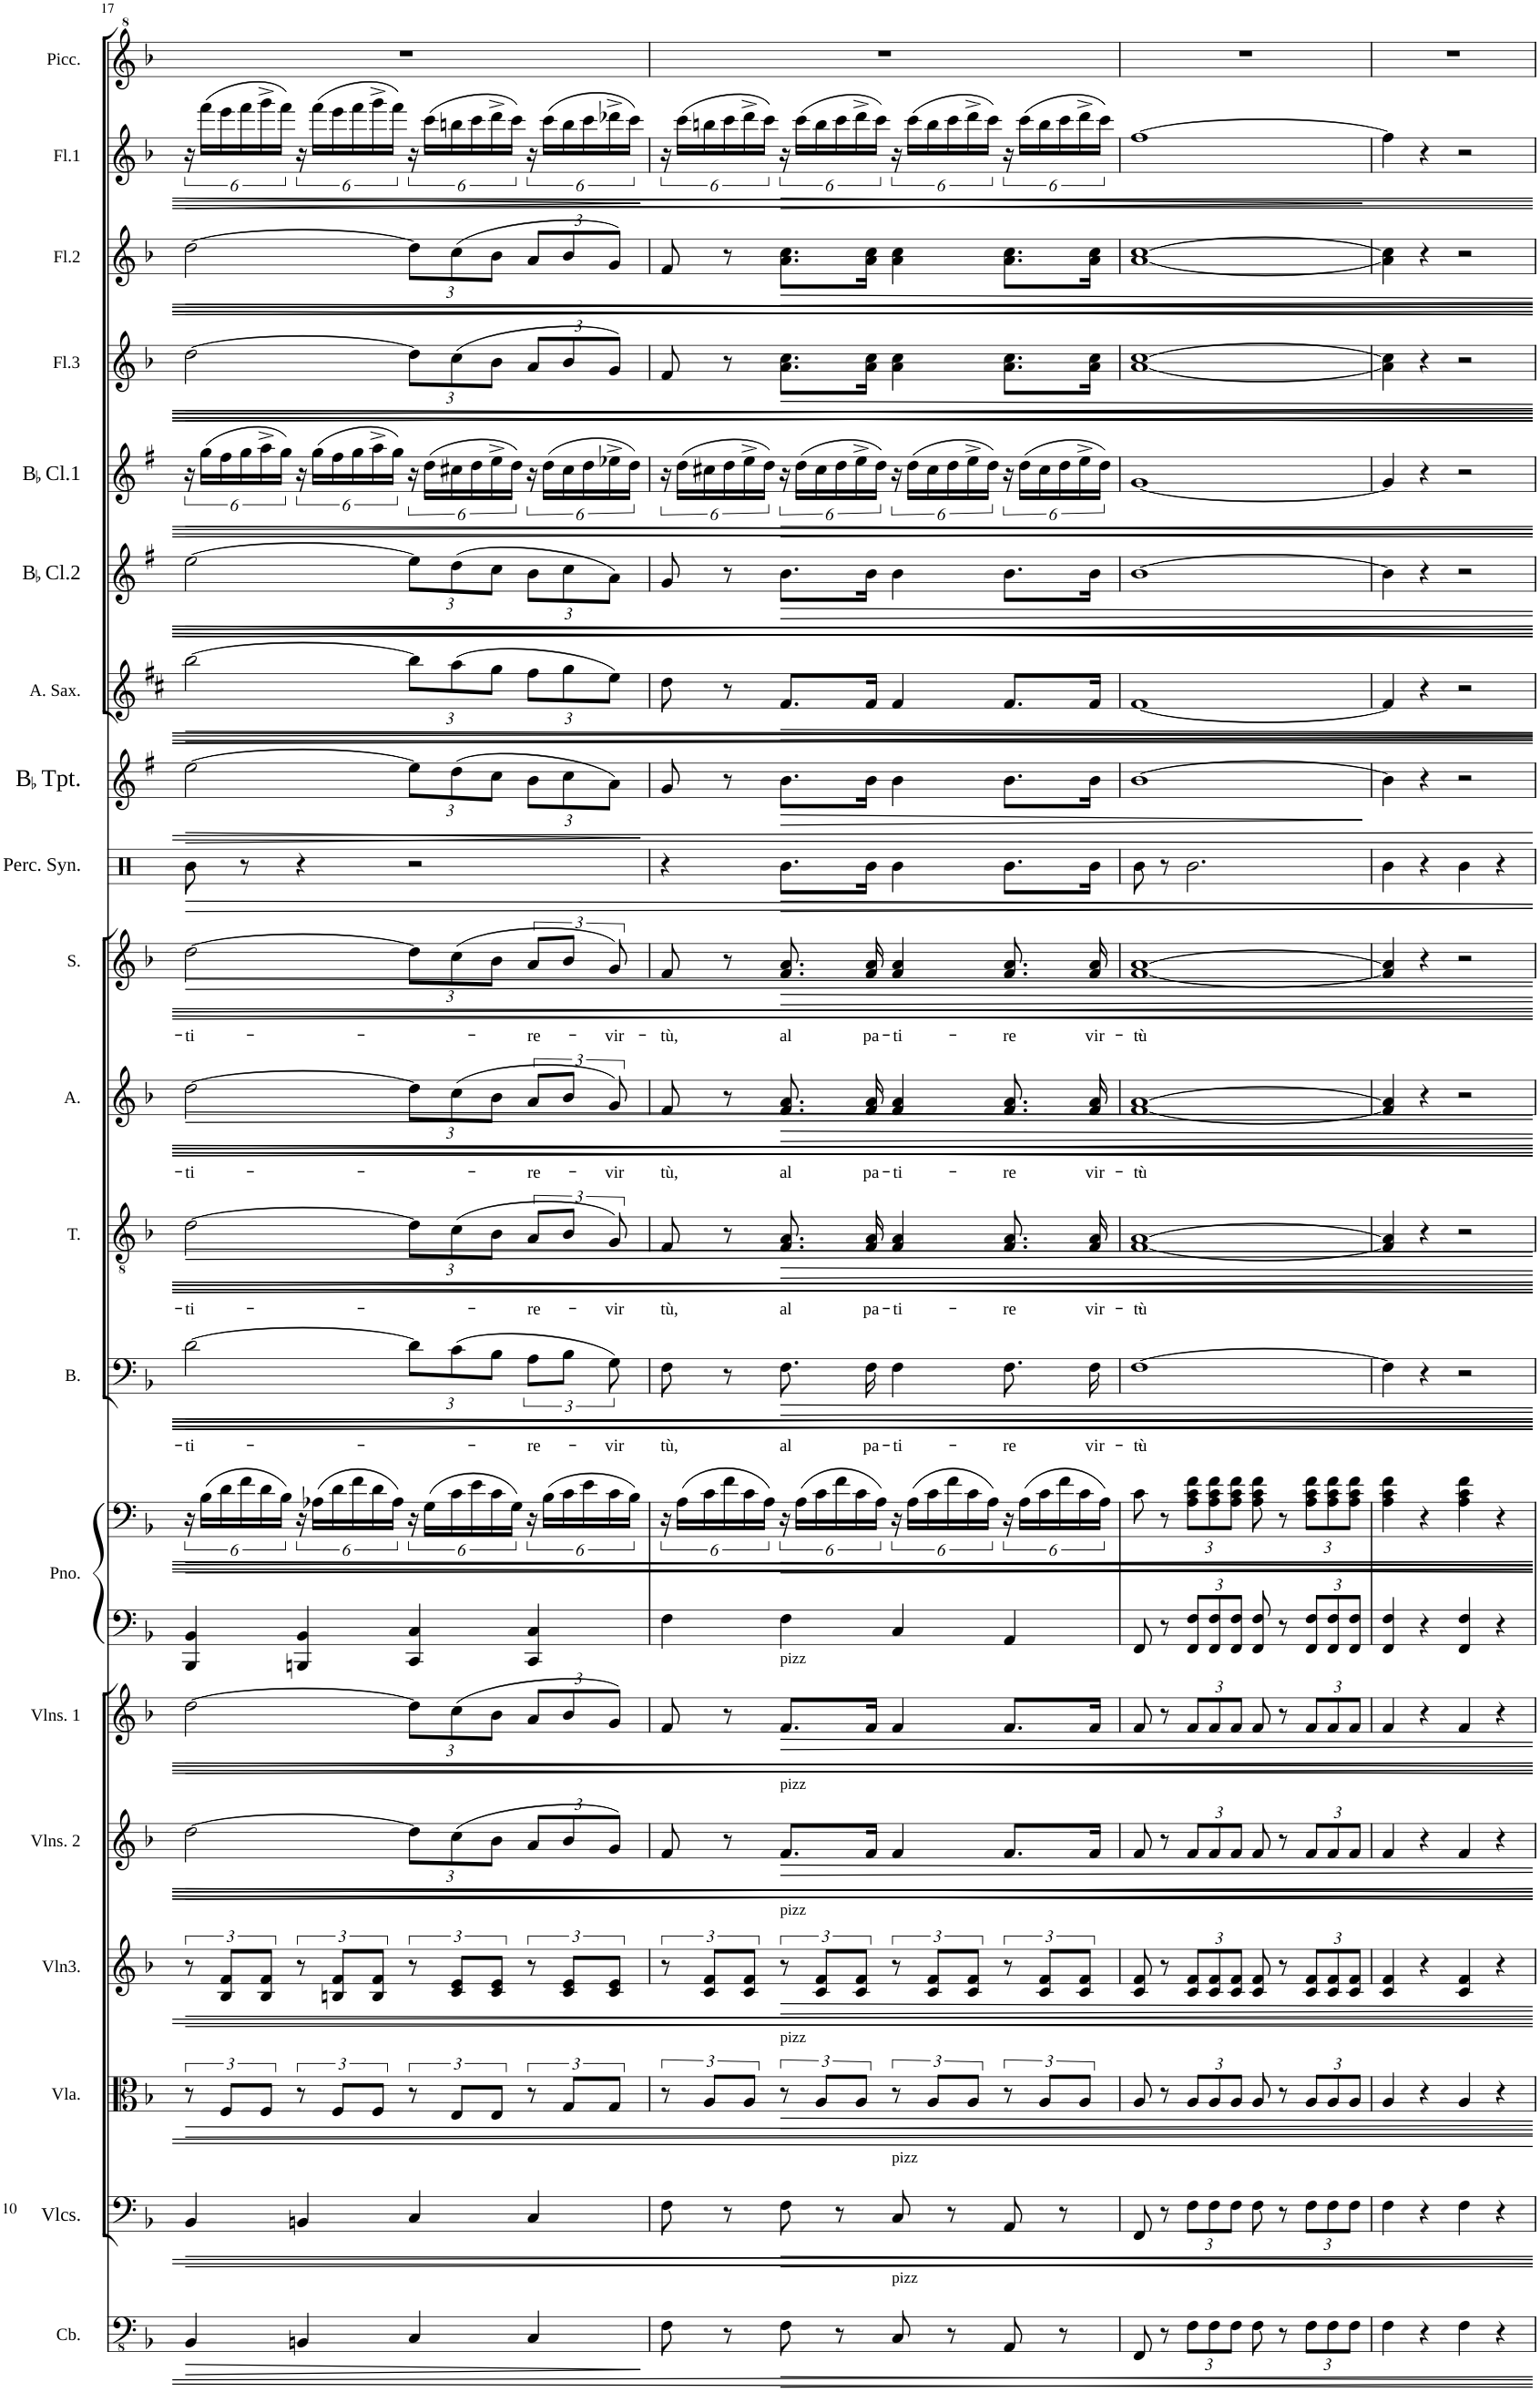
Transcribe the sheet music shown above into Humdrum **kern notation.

**kern	**kern	**kern	**kern	**kern	**kern	**kern	**kern	**kern	**text	**kern	**text	**kern	**text	**kern	**text	**kern	**kern	**kern	**kern	**kern	**kern	**kern	**kern	**dynam	**kern
*part20	*part19	*part18	*part17	*part16	*part15	*part14	*part14	*part13	*part13	*part12	*part12	*part11	*part11	*part10	*part10	*part9	*part8	*part7	*part6	*part5	*part4	*part3	*part2	*part2	*part1
*staff21	*staff20	*staff19	*staff18	*staff17	*staff16	*staff15	*staff14	*staff13	*staff13	*staff12	*staff12	*staff11	*staff11	*staff10	*staff10	*staff9	*staff8	*staff7	*staff6	*staff5	*staff4	*staff3	*staff2	*staff2	*staff1
*I"Contrabass	*I"Violoncellos	*I"Viola	*I"Violin 3	*I"Violins 2	*I"Violins 1	*I"Piano1	*	*I"Bass	*	*I"Tenor	*	*I"Alto	*	*I"Soprano	*	*I"Percussion Synthesizer	*I"BaccidentalFlat Trumpet	*I"Alto Saxophone	*I"BaccidentalFlat Clarinet2	*I"BaccidentalFlat Clarinet1	*I"Flute3	*I"Flute2	*I"Flute1	*	*I"Piccolo
*I'Cb.	*I'Vlcs.	*I'Vla.	*I'Vln3.	*I'Vlns. 2	*I'Vlns. 1	*I'Pno.	*	*I'B.	*	*I'T.	*	*I'A.	*	*I'S.	*	*I'Perc. Syn.	*I'BaccidentalFlat Tpt.	*I'A. Sax.	*I'BaccidentalFlat Cl.2	*I'BaccidentalFlat Cl.1	*I'Fl.3	*I'Fl.2	*I'Fl.1	*	*I'Picc.
!!LO:PB:g=z
*clefFv4	*clefF4	*clefC3	*clefG2	*clefG2	*clefG2	*clefF4	*clefF4	*clefF4	*	*clefGv2	*	*clefG2	*	*clefG2	*	*clefX	*clefG2	*clefG2	*clefG2	*clefG2	*clefG2	*clefG2	*clefG2	*	*clefG^2
*Trd7c12	*	*	*	*	*	*	*	*	*	*	*	*	*	*	*	*	*Trd1c2	*Trd5c9	*Trd1c2	*Trd1c2	*	*	*	*	*Trd-7c-12
*k[b-]	*k[b-]	*k[b-]	*k[b-]	*k[b-]	*k[b-]	*k[b-]	*k[b-]	*k[b-]	*	*k[b-]	*	*k[b-]	*	*k[b-]	*	*k[]	*k[f#]	*k[f#c#]	*k[f#]	*k[f#]	*k[b-]	*k[b-]	*k[b-]	*	*k[b-]
=17	=17	=17	=17	=17	=17	=17	=17	=17	=17	=17	=17	=17	=17	=17	=17	=17	=17	=17	=17	=17	=17	=17	=17	=17	=17
!	!	!	!	!	!	!	!	!	!LO:LY:b	!	!LO:LY:b	!	!LO:LY:b	!	!LO:LY:b	!	!	!	!	!	!	!	!	!LO:HP:b	!
4BBB-/	4BB-/	12r	12r	[2dd\	[2dd\	4BBB-/ 4BB-/	24r	[2d\	-ti-	[2d\	-ti-	[2dd\	-ti-	[2dd\	-ti-	8b\	[2ee\	[2bb\	[2ee\	24r	[2dd\	[2dd\	24r	>	1r
.	.	.	.	.	.	.	(24B-\LL	.	.	.	.	.	.	.	.	.	.	.	.	(24gg\LL	.	.	(24fff\LL	.	.
.	.	12F/L	12B-/ 12f/L	.	.	.	24d\	.	.	.	.	.	.	.	.	.	.	.	.	24ff#\	.	.	24eee\	.	.
.	.	.	.	.	.	.	24f\	.	.	.	.	.	.	.	.	8r	.	.	.	24gg\	.	.	24fff\	.	.
.	.	12F/J	12B-/ 12f/J	.	.	.	24d\	.	.	.	.	.	.	.	.	.	.	.	.	24aa^\	.	.	24ggg^\	.	.
.	.	.	.	.	.	.	24B-\JJ)	.	.	.	.	.	.	.	.	.	.	.	.	24gg\JJ)	.	.	24fff\JJ)	.	.
4BBBn/	4BBn/	12r	12r	.	.	4BBBn/ 4BB-/	24r	.	.	.	.	.	.	.	.	4r	.	.	.	24r	.	.	24r	.	.
.	.	.	.	.	.	.	(24A-X\LL	.	.	.	.	.	.	.	.	.	.	.	.	(24gg\LL	.	.	(24fff\LL	.	.
.	.	12F/L	12Bn/ 12f/L	.	.	.	24d\	.	.	.	.	.	.	.	.	.	.	.	.	24ff#\	.	.	24eee\	.	.
.	.	.	.	.	.	.	24f\	.	.	.	.	.	.	.	.	.	.	.	.	24gg\	.	.	24fff\	.	.
.	.	12F/J	12B/ 12f/J	.	.	.	24d\	.	.	.	.	.	.	.	.	.	.	.	.	24aa^\	.	.	24ggg^\	.	.
.	.	.	.	.	.	.	24A-\JJ)	.	.	.	.	.	.	.	.	.	.	.	.	24gg\JJ)	.	.	24fff\JJ)	.	.
*	*	*	*	*Xbrackettup	*Xbrackettup	*	*	*Xbrackettup	*	*Xbrackettup	*	*Xbrackettup	*	*Xbrackettup	*	*	*Xbrackettup	*Xbrackettup	*Xbrackettup	*	*Xbrackettup	*Xbrackettup	*	*	*
4CC/	4C/	12r	12r	12dd\L]	12dd\L]	4CC/ 4C/	24r	12d\L]	.	12d\L]	.	12dd\L]	.	12dd\L]	.	2r	12ee\L]	12bb\L]	12ee\L]	24r	12dd\L]	12dd\L]	24r	.	.
.	.	.	.	.	.	.	(24G\LL	.	.	.	.	.	.	.	.	.	.	.	.	(24dd\LL	.	.	(24ccc\LL	.	.
.	.	12E/L	12c/ 12e/L	(12cc\	(12cc\	.	24c\	(12c\	.	(12c\	.	(12cc\	.	(12cc\	.	.	(12dd\	(12aa\	(12dd\	24cc#X\	(12cc\	(12cc\	24bbn\	.	.
.	.	.	.	.	.	.	24e\	.	.	.	.	.	.	.	.	.	.	.	.	24dd\	.	.	24ccc\	.	.
.	.	12E/J	12c/ 12e/J	12b-\J	12b-\J	.	24c\	12B-\J	.	12B-\J	.	12b-\J	.	12b-\J	.	.	12cc\J	12gg\J	12cc\J	24ee^\	12b-\J	12b-\J	24ddd^\	.	.
.	.	.	.	.	.	.	24G\JJ)	.	.	.	.	.	.	.	.	.	.	.	.	24dd\JJ)	.	.	24ccc\JJ)	.	.
*	*	*	*	*	*	*	*	*brackettup	*	*	*	*	*	*	*	*	*	*	*	*	*	*	*	*	*
!	!	!	!	!	!	!	!	!	!LO:LY:b	!	!	!	!	!	!	!	!	!	!	!	!	!	!	!	!
*	*	*	*	*	*	*	*	*	*	*brackettup	*	*	*	*	*	*	*	*	*	*	*	*	*	*	*
!	!	!	!	!	!	!	!	!	!	!	!LO:LY:b	!	!	!	!	!	!	!	!	!	!	!	!	!	!
*	*	*	*	*	*	*	*	*	*	*	*	*brackettup	*	*	*	*	*	*	*	*	*	*	*	*	*
!	!	!	!	!	!	!	!	!	!	!	!	!	!LO:LY:b	!	!	!	!	!	!	!	!	!	!	!	!
*	*	*	*	*	*	*	*	*	*	*	*	*	*	*brackettup	*	*	*	*	*	*	*	*	*	*	*
!	!	!	!	!	!	!	!	!	!	!	!	!	!	!	!LO:LY:b	!	!	!	!	!	!	!	!	!	!
4CC/	4C/	12r	12r	12a/L	12a/L	4CC/ 4C/	24r	12A\L	-re-	12A/L	-re-	12a/L	-re-	12a/L	-re-	.	12b\L	12ff#\L	12b\L	24r	12a/L	12a/L	24r	.	.
.	.	.	.	.	.	.	(24B-\LL	.	.	.	.	.	.	.	.	.	.	.	.	(24dd\LL	.	.	(24ccc\LL	.	.
.	.	12G/L	12c/ 12e/L	12b-/	12b-/	.	24c\	12B-\J	.	12B-/J	.	12b-/J	.	12b-/J	.	.	12cc\	12gg\	12cc\	24cc#\	12b-/	12b-/	24bb\	.	.
.	.	.	.	.	.	.	24e\	.	.	.	.	.	.	.	.	.	.	.	.	24dd\	.	.	24ccc\	.	.
!	!	!	!	!	!	!	!	!	!LO:LY:b	!	!LO:LY:b	!	!LO:LY:b	!	!LO:LY:b	!	!	!	!	!	!	!	!	!	!
.	.	12G/J	12c/ 12e/J	12g/J)	12g/J)	.	24c\	12G\)	-vir	12G/)	-vir	12g/)	-vir	12g/)	-vir-	.	12a\J)	12ee\J)	12a\J)	24ee-X^\	12g/J)	12g/J)	24ddd-X^\	.	.
.	.	.	.	.	.	.	24B-\JJ)	.	.	.	.	.	.	.	.	.	.	.	.	24dd\JJ)	.	.	24ccc\JJ)	.	.
.	.	.	.	.	.	.	.	.	.	.	.	.	.	.	.	.	.	.	.	.	.	.	.	]	.
=18	=18	=18	=18	=18	=18	=18	=18	=18	=18	=18	=18	=18	=18	=18	=18	=18	=18	=18	=18	=18	=18	=18	=18	=18	=18
!	!	!	!	!	!	!	!	!	!LO:LY:b	!	!LO:LY:b	!	!LO:LY:b	!	!LO:LY:b	!	!	!	!	!	!	!	!	!	!
8FF\	8F\	12r	12r	8f/	8f/	4F\	24r	8F\	-tù,	8F/	-tù,	8f/	-tù,	8f/	-tù,	4r	8g/	8dd\	8g/	24r	8f/	8f/	24r	.	1r
.	.	.	.	.	.	.	(24A\LL	.	.	.	.	.	.	.	.	.	.	.	.	(24dd\LL	.	.	(24ccc\LL	.	.
.	.	12A/L	12c/ 12f/L	.	.	.	24c\	.	.	.	.	.	.	.	.	.	.	.	.	24cc#X\	.	.	24bbn\	.	.
8r	8r	.	.	8r	8r	.	24f\	8r	.	8r	.	8r	.	8r	.	.	8r	8r	8r	24dd\	8r	8r	24ccc\	.	.
.	.	12A/J	12c/ 12f/J	.	.	.	24c\	.	.	.	.	.	.	.	.	.	.	.	.	24ee^\	.	.	24ddd^\	.	.
.	.	.	.	.	.	.	24A\JJ)	.	.	.	.	.	.	.	.	.	.	.	.	24dd\JJ)	.	.	24ccc\JJ)	.	.
!	!	!	!	!	!LO:TX:a:t=pizz	!	!	!	!	!	!	!	!	!	!	!	!	!	!	!	!	!	!	!	!
!	!	!	!	!LO:TX:a:t=pizz	!	!	!	!	!	!	!	!	!	!	!	!	!	!	!	!	!	!	!	!	!
!	!	!	!LO:TX:a:t=pizz	!	!	!	!	!	!	!	!	!	!	!	!	!	!	!	!	!	!	!	!	!	!
!	!	!LO:TX:a:t=pizz	!	!	!	!	!	!	!	!	!	!	!	!	!	!	!	!	!	!	!	!	!	!	!
!	!	!	!	!	!	!	!	!	!LO:LY:b	!	!LO:LY:b	!	!LO:LY:b	!	!LO:LY:b	!	!	!	!	!	!	!	!	!LO:HP:b	!
8FF\	8F\	12r	12r	8.f/L	8.f/L	4F\	24r	8.F\	al	8.F/ 8.A/	al	8.f/ 8.a/	al	8.f/ 8.a/	al	8.b\L	8.b\L	8.f#/L	8.b\L	24r	8.a\ 8.cc\L	8.a\ 8.cc\L	24r	>	.
.	.	.	.	.	.	.	(24A\LL	.	.	.	.	.	.	.	.	.	.	.	.	(24dd\LL	.	.	(24ccc\LL	.	.
.	.	12A/L	12c/ 12f/L	.	.	.	24c\	.	.	.	.	.	.	.	.	.	.	.	.	24cc#\	.	.	24bb\	.	.
8r	8r	.	.	.	.	.	24f\	.	.	.	.	.	.	.	.	.	.	.	.	24dd\	.	.	24ccc\	.	.
.	.	12A/J	12c/ 12f/J	.	.	.	24c\	.	.	.	.	.	.	.	.	.	.	.	.	24ee^\	.	.	24ddd^\	.	.
!	!	!	!	!	!	!	!	!	!LO:LY:b	!	!LO:LY:b	!	!LO:LY:b	!	!LO:LY:b	!	!	!	!	!	!	!	!	!	!
.	.	.	.	16f/Jk	16f/Jk	.	.	16F\	pa-	16F/ 16A/	pa-	16f/ 16a/	pa-	16f/ 16a/	pa-	16b\Jk	16b\Jk	16f#/Jk	16b\Jk	.	16a\ 16cc\Jk	16a\ 16cc\Jk	.	.	.
.	.	.	.	.	.	.	24A\JJ)	.	.	.	.	.	.	.	.	.	.	.	.	24dd\JJ)	.	.	24ccc\JJ)	.	.
!	!LO:TX:a:t=pizz	!	!	!	!	!	!	!	!	!	!	!	!	!	!	!	!	!	!	!	!	!	!	!	!
!LO:TX:a:t=pizz	!	!	!	!	!	!	!	!	!	!	!	!	!	!	!	!	!	!	!	!	!	!	!	!	!
!	!	!	!	!	!	!	!	!	!LO:LY:b	!	!LO:LY:b	!	!LO:LY:b	!	!LO:LY:b	!	!	!	!	!	!	!	!	!	!
8CC/	8C/	12r	12r	4f/	4f/	4C/	24r	4F\	-ti-	4F/ 4A/	-ti-	4f/ 4a/	-ti-	4f/ 4a/	-ti-	4b\	4b\	4f#/	4b\	24r	4a\ 4cc\	4a\ 4cc\	24r	.	.
.	.	.	.	.	.	.	(24A\LL	.	.	.	.	.	.	.	.	.	.	.	.	(24dd\LL	.	.	(24ccc\LL	.	.
.	.	12A/L	12c/ 12f/L	.	.	.	24c\	.	.	.	.	.	.	.	.	.	.	.	.	24cc#\	.	.	24bb\	.	.
8r	8r	.	.	.	.	.	24f\	.	.	.	.	.	.	.	.	.	.	.	.	24dd\	.	.	24ccc\	.	.
.	.	12A/J	12c/ 12f/J	.	.	.	24c\	.	.	.	.	.	.	.	.	.	.	.	.	24ee^\	.	.	24ddd^\	.	.
.	.	.	.	.	.	.	24A\JJ)	.	.	.	.	.	.	.	.	.	.	.	.	24dd\JJ)	.	.	24ccc\JJ)	.	.
!	!	!	!	!	!	!	!	!	!LO:LY:b	!	!LO:LY:b	!	!LO:LY:b	!	!LO:LY:b	!	!	!	!	!	!	!	!	!	!
8AAA/	8AA/	12r	12r	8.f/L	8.f/L	4AA/	24r	8.F\	-re	8.F/ 8.A/	-re	8.f/ 8.a/	-re	8.f/ 8.a/	-re	8.b\L	8.b\L	8.f#/L	8.b\L	24r	8.a\ 8.cc\L	8.a\ 8.cc\L	24r	.	.
.	.	.	.	.	.	.	(24A\LL	.	.	.	.	.	.	.	.	.	.	.	.	(24dd\LL	.	.	(24ccc\LL	.	.
.	.	12A/L	12c/ 12f/L	.	.	.	24c\	.	.	.	.	.	.	.	.	.	.	.	.	24cc#\	.	.	24bb\	.	.
8r	8r	.	.	.	.	.	24f\	.	.	.	.	.	.	.	.	.	.	.	.	24dd\	.	.	24ccc\	.	.
.	.	12A/J	12c/ 12f/J	.	.	.	24c\	.	.	.	.	.	.	.	.	.	.	.	.	24ee^\	.	.	24ddd^\	.	.
!	!	!	!	!	!	!	!	!	!LO:LY:b	!	!LO:LY:b	!	!LO:LY:b	!	!LO:LY:b	!	!	!	!	!	!	!	!	!	!
.	.	.	.	16f/Jk	16f/Jk	.	.	16F\	vir-	16F/ 16A/	vir-	16f/ 16a/	vir-	16f/ 16a/	vir-	16b\Jk	16b\Jk	16f#/Jk	16b\Jk	.	16a\ 16cc\Jk	16a\ 16cc\Jk	.	.	.
.	.	.	.	.	.	.	24A\JJ)	.	.	.	.	.	.	.	.	.	.	.	.	24dd\JJ)	.	.	24ccc\JJ)	.	.
=19	=19	=19	=19	=19	=19	=19	=19	=19	=19	=19	=19	=19	=19	=19	=19	=19	=19	=19	=19	=19	=19	=19	=19	=19	=19
!	!	!	!	!	!	!	!	!	!LO:LY:b	!	!LO:LY:b	!	!LO:LY:b	!	!LO:LY:b	!	!	!	!	!	!	!	!	!	!
8FFF/	8FF/	8A/	8c/ 8f/	8f/	8f/	8FF/	8c\	[1F	-tù-	[1F [1A	-tù-	[1f [1a	-tù-	[1f [1a	-tù-	8b\	[1b	[1f#	[1b	[1g	[1a [1cc	[1a [1cc	[1ff	.	1r
8r	8r	8r	8r	8r	8r	8r	8r	.	.	.	.	.	.	.	.	8r	.	.	.	.	.	.	.	.	.
*Xbrackettup	*Xbrackettup	*Xbrackettup	*Xbrackettup	*	*	*Xbrackettup	*Xbrackettup	*	*	*	*	*	*	*	*	*	*	*	*	*	*	*	*	*	*
12FF\L	12F\L	12A/L	12c/ 12f/L	12f/L	12f/L	12FF/ 12F/L	12A\ 12c\ 12f\L	.	.	.	.	.	.	.	.	2.b\	.	.	.	.	.	.	.	.	.
12FF\	12F\	12A/	12c/ 12f/	12f/	12f/	12FF/ 12F/	12A\ 12c\ 12f\	.	.	.	.	.	.	.	.	.	.	.	.	.	.	.	.	.	.
12FF\J	12F\J	12A/J	12c/ 12f/J	12f/J	12f/J	12FF/ 12F/J	12A\ 12c\ 12f\J	.	.	.	.	.	.	.	.	.	.	.	.	.	.	.	.	.	.
8FF\	8F\	8A/	8c/ 8f/	8f/	8f/	8FF/ 8F/	8A\ 8c\ 8f\	.	.	.	.	.	.	.	.	.	.	.	.	.	.	.	.	.	.
8r	8r	8r	8r	8r	8r	8r	8r	.	.	.	.	.	.	.	.	.	.	.	.	.	.	.	.	.	.
12FF\L	12F\L	12A/L	12c/ 12f/L	12f/L	12f/L	12FF/ 12F/L	12A\ 12c\ 12f\L	.	.	.	.	.	.	.	.	.	.	.	.	.	.	.	.	.	.
12FF\	12F\	12A/	12c/ 12f/	12f/	12f/	12FF/ 12F/	12A\ 12c\ 12f\	.	.	.	.	.	.	.	.	.	.	.	.	.	.	.	.	.	.
12FF\J	12F\J	12A/J	12c/ 12f/J	12f/J	12f/J	12FF/ 12F/J	12A\ 12c\ 12f\J	.	.	.	.	.	.	.	.	.	.	.	.	.	.	.	.	.	.
.	.	.	.	.	.	.	.	.	.	.	.	.	.	.	.	.	.	.	.	.	.	.	.	]	.
=20	=20	=20	=20	=20	=20	=20	=20	=20	=20	=20	=20	=20	=20	=20	=20	=20	=20	=20	=20	=20	=20	=20	=20	=20	=20
4FF\	4F\	4A/	4c/ 4f/	4f/	4f/	4FF/ 4F/	4A\ 4c\ 4f\	4F\]	.	4F/] 4A/]	.	4f/] 4a/]	.	4f/] 4a/]	.	4b\	4b\]	4f#/]	4b\]	4g/]	4a\] 4cc\]	4a\] 4cc\]	4ff\]	.	1r
4r	4r	4r	4r	4r	4r	4r	4r	4r	.	4r	.	4r	.	4r	.	4r	4r	4r	4r	4r	4r	4r	4r	.	.
4FF\	4F\	4A/	4c/ 4f/	4f/	4f/	4FF/ 4F/	4A\ 4c\ 4f\	2r	.	2r	.	2r	.	2r	.	4b\	2r	2r	2r	2r	2r	2r	2r	.	.
4r	4r	4r	4r	4r	4r	4r	4r	.	.	.	.	.	.	.	.	4r	.	.	.	.	.	.	.	.	.
=	=	=	=	=	=	=	=	=	=	=	=	=	=	=	=	=	=	=	=	=	=	=	=	=	=
*-	*-	*-	*-	*-	*-	*-	*-	*-	*-	*-	*-	*-	*-	*-	*-	*-	*-	*-	*-	*-	*-	*-	*-	*-	*-
